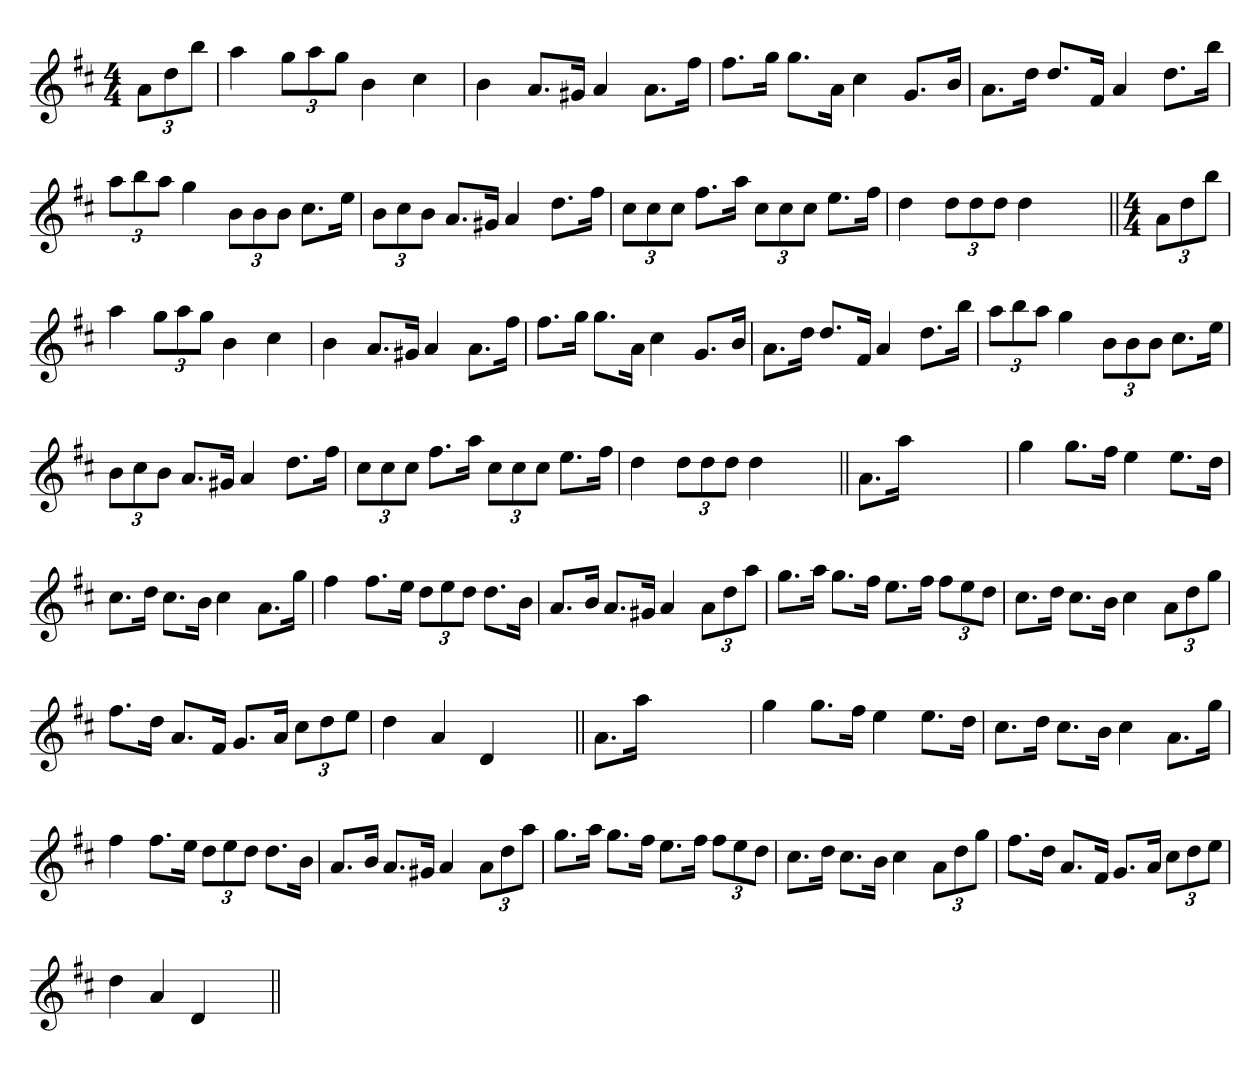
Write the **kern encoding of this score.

**kern
*part1
*staff1
*clefG2
*k[f#c#]
*D:
*M4/4
=1
12aL
12dd
12bbJ
=
4aa
12ggL
12aa
12ggJ
4b
4cc#
=
4b
8.aL
16g#XJk
4a
8.aL
16ff#Jk
=
8.ff#L
16ggJk
8.ggL
16aJk
4cc#
8.gL
16bJk
=
8.aL
16ddJk
8.ddL
16f#Jk
4a
8.ddL
16bbJk
=
12aaL
12bb
12aaJ
4gg
12bL
12b
12bJ
8.cc#L
16eeJk
=
12bL
12cc#
12bJ
8.aL
16g#XJk
4a
8.ddL
16ff#Jk
=
12cc#L
12cc#
12cc#J
8.ff#L
16aaJk
12cc#L
12cc#
12cc#J
8.eeL
16ff#Jk
=
4dd
12ddL
12dd
12ddJ
4dd
4ryy
=||
*M4/4
12aL
12dd
12bbJ
=
4aa
12ggL
12aa
12ggJ
4b
4cc#
=
4b
8.aL
16g#XJk
4a
8.aL
16ff#Jk
=
8.ff#L
16ggJk
8.ggL
16aJk
4cc#
8.gL
16bJk
=
8.aL
16ddJk
8.ddL
16f#Jk
4a
8.ddL
16bbJk
=
12aaL
12bb
12aaJ
4gg
12bL
12b
12bJ
8.cc#L
16eeJk
=
12bL
12cc#
12bJ
8.aL
16g#XJk
4a
8.ddL
16ff#Jk
=
12cc#L
12cc#
12cc#J
8.ff#L
16aaJk
12cc#L
12cc#
12cc#J
8.eeL
16ff#Jk
=
4dd
12ddL
12dd
12ddJ
4dd
4ryy
=||
8.aL
16aaJk
2.ryy
=
4gg
8.ggL
16ff#Jk
4ee
8.eeL
16ddJk
=
8.cc#L
16ddJk
8.cc#L
16bJk
4cc#
8.aL
16ggJk
=
4ff#
8.ff#L
16eeJk
12ddL
12ee
12ddJ
8.ddL
16bJk
=
8.aL
16bJk
8.aL
16g#XJk
4a
12aL
12dd
12aaJ
=
8.ggL
16aaJk
8.ggL
16ff#Jk
8.eeL
16ff#Jk
12ff#L
12ee
12ddJ
=
8.cc#L
16ddJk
8.cc#L
16bJk
4cc#
12aL
12dd
12ggJ
=
8.ff#L
16ddJk
8.aL
16f#Jk
8.gL
16aJk
12cc#L
12dd
12eeJ
=
4dd
4a
4d
4ryy
=||
8.aL
16aaJk
2.ryy
=
4gg
8.ggL
16ff#Jk
4ee
8.eeL
16ddJk
=
8.cc#L
16ddJk
8.cc#L
16bJk
4cc#
8.aL
16ggJk
=
4ff#
8.ff#L
16eeJk
12ddL
12ee
12ddJ
8.ddL
16bJk
=
8.aL
16bJk
8.aL
16g#XJk
4a
12aL
12dd
12aaJ
=
8.ggL
16aaJk
8.ggL
16ff#Jk
8.eeL
16ff#Jk
12ff#L
12ee
12ddJ
=
8.cc#L
16ddJk
8.cc#L
16bJk
4cc#
12aL
12dd
12ggJ
=
8.ff#L
16ddJk
8.aL
16f#Jk
8.gL
16aJk
12cc#L
12dd
12eeJ
=
4dd
4a
4d
4ryy
=||
*-
